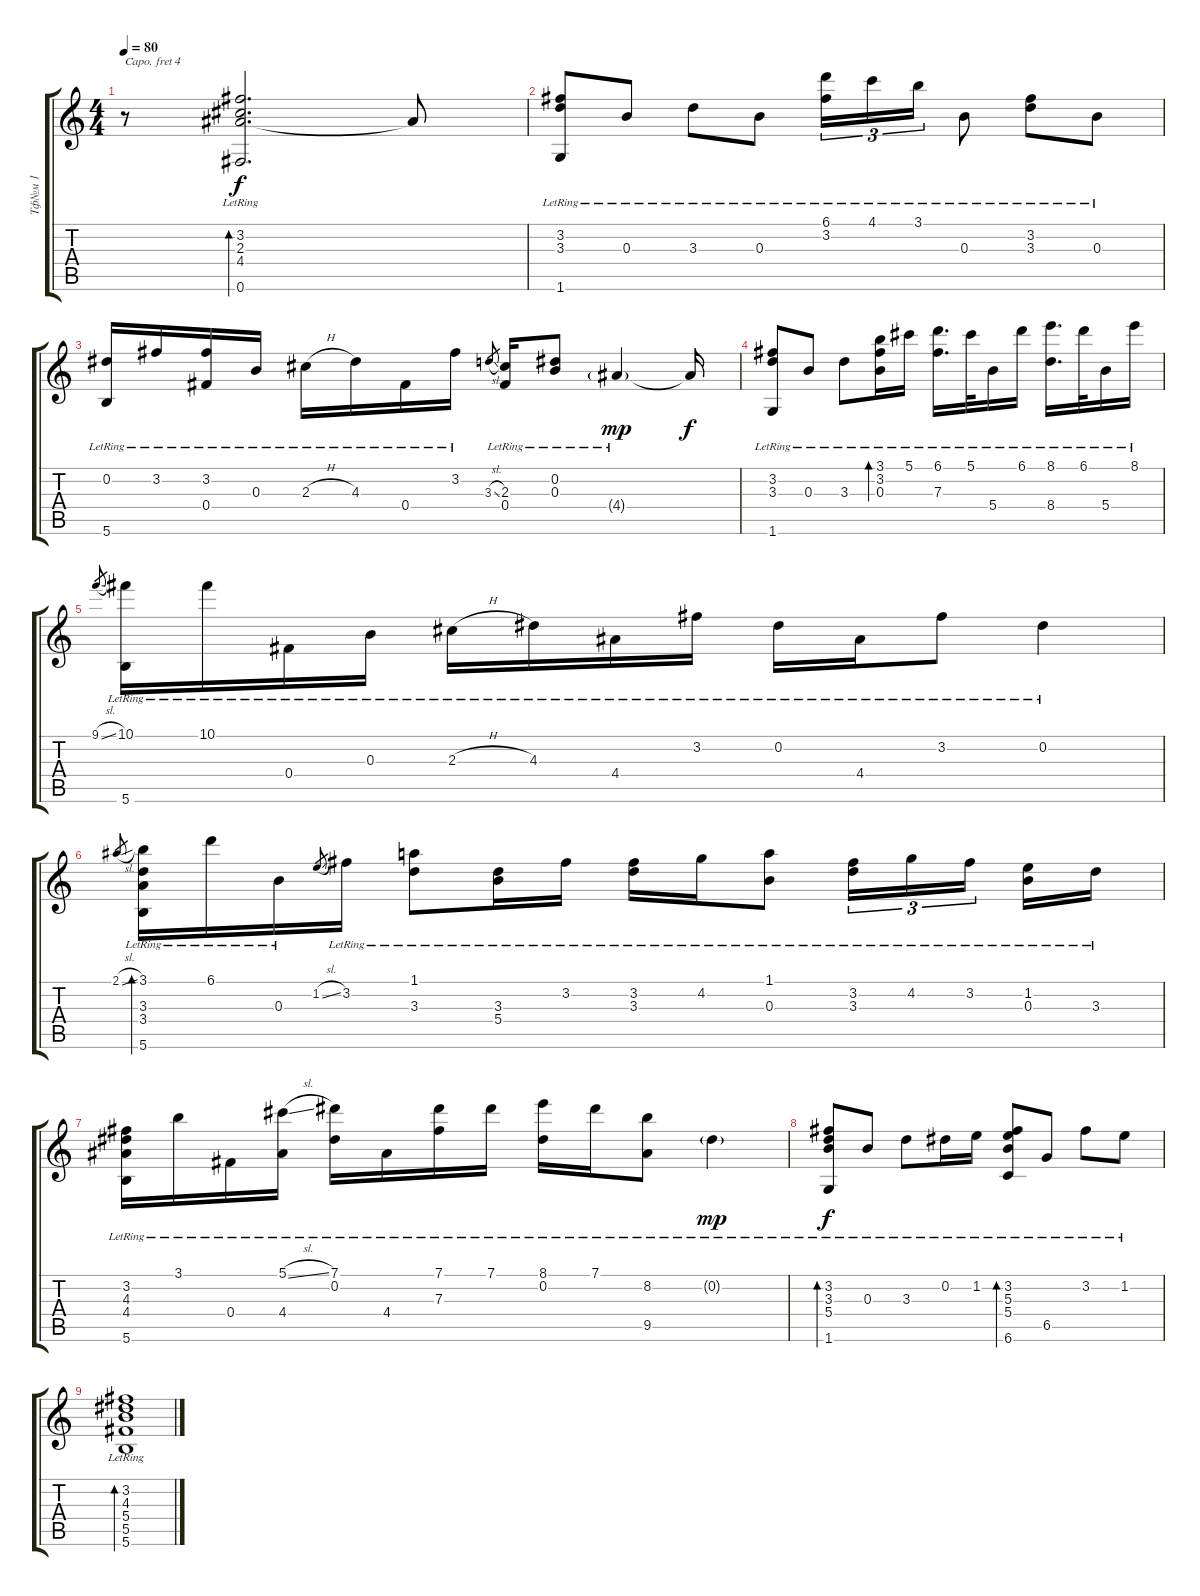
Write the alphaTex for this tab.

\track ("Тф№м 1" "Тф№м 1") {instrument acousticguitarsteel}
\staff {score tabs}
\capo 4
\tuning (E4 B3 G3 D3 A2 D2) {hide}
\ts (4 4)
\tempo 80
\clef g2
\ks c
r.8{dy f} (3.2{lr} 2.3{lr} 4.4{lr} 0.6{lr}).2{d bd 120} 4.4{t}.8 |
(3.2{lr} 3.3{lr} 1.6{lr}).8 0.3{lr}.8 3.3{lr}.8 0.3{lr}.8 (6.1{lr} 3.2{lr}).16{tu (3 2)} 4.1{lr}.16{tu (3 2)} 3.1{lr}.16{tu (3 2)} 0.3{lr}.8 (3.2{lr} 3.3{lr}).8 0.3{lr}.8 |
(0.2{lr} 5.6{lr}).16 3.2{lr}.16 (3.2{lr} 0.4{lr}).16 0.3{lr}.16 2.3{h lr}.16 4.3{lr}.16 0.4{lr}.16 3.2{lr}.16 3.3{sl}.8{gr} (2.3{lr} 0.4{lr}).16 (0.2{lr} 0.3{lr}).8 4.4{g lr}.4{dy mp} 4.4{t}.16{dy f} |
(3.2{lr} 3.3{lr} 1.6{lr}).8 0.3{lr}.8 3.3{lr}.8 (3.1{lr} 3.2{lr} 0.3{lr}).16{bd 480} 5.1{lr}.16 (6.1{lr} 7.3{lr}).16{d} 5.1{lr}.32 5.4{lr}.16 6.1{lr}.16 (8.1{lr} 8.4{lr}).16{d} 6.1{lr}.32 5.4{lr}.16 8.1{lr}.16 |
9.1{sl}.8{gr} (10.1{lr} 5.6{lr}).16 10.1{lr}.16 0.4{lr}.16 0.3{lr}.16 2.3{h lr}.16 4.3{lr}.16 4.4{lr}.16 3.2{lr}.16 0.2{lr}.16 4.4{lr}.16 3.2{lr}.8 0.2{lr}.4 |
2.1{sl}.8{gr} (3.1{lr} 3.3{lr} 3.4{lr} 5.6{lr}).16{bd 480} 6.1{lr}.16 0.3{lr}.16 1.2{sl}.8{gr} 3.2{lr}.16 (1.1{lr} 3.3{lr}).8 (3.3{lr} 5.4{lr}).16 3.2{lr}.16 (3.2{lr} 3.3{lr}).16 4.2{lr}.16 (1.1{lr} 0.3{lr}).8 (3.2{lr} 3.3{lr}).16{tu (3 2)} 4.2{lr}.16{tu (3 2)} 3.2{lr}.16{tu (3 2) beam splitsecondary} (1.2{lr} 0.3{lr}).16 3.3{lr}.16 |
(3.2{lr} 4.3{lr} 4.4{lr} 5.6{lr}).16 3.1{lr}.16 0.4{lr}.16 (5.1{sl lr} 4.4{lr}).16 (7.1{lr} 0.2{lr}).16 4.4{lr}.16 (7.1{lr} 7.3{lr}).16 7.1{lr}.16 (8.1{lr} 0.2{lr}).16 7.1{lr}.16 (8.2{lr} 9.5{lr}).8 0.2{g lr}.4{dy mp} |
(3.2{lr} 3.3{lr} 5.4{lr} 1.6{lr}).8{bd 480 dy f} 0.3{lr}.8 3.3{lr}.8 0.2{lr}.16 1.2{lr}.16 (3.2{lr} 5.3{lr} 5.4{lr} 6.6{lr}).8{bd 480} 6.5{lr}.8 3.2{lr}.8 1.2{lr}.8 |
(3.2{lr} 4.3{lr} 5.4{lr} 5.5{lr} 5.6{lr}).1{bd 480}
